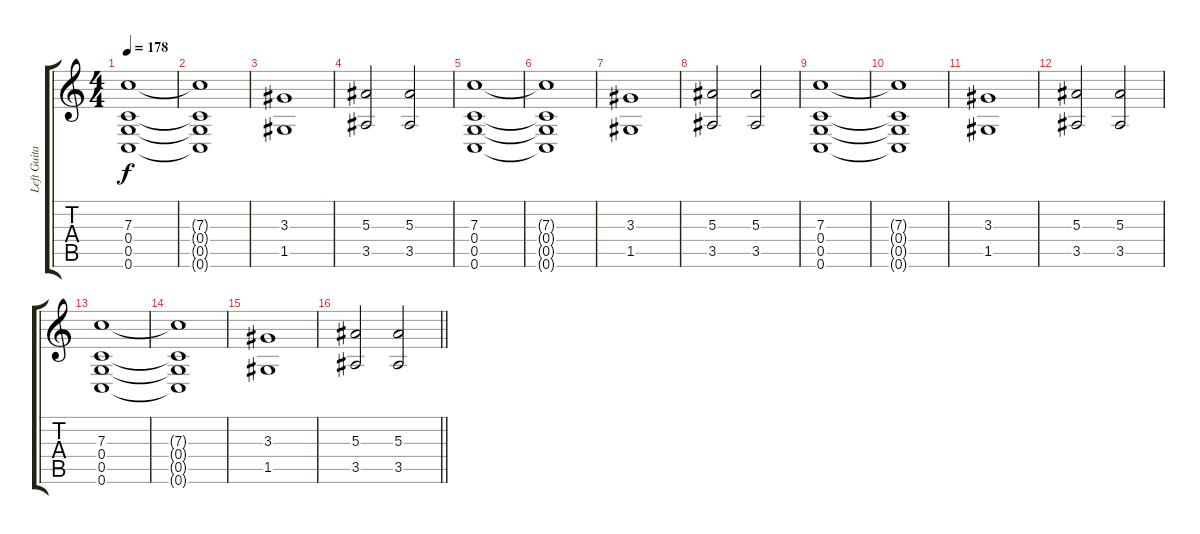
\track ("Left Guitar" "Left Guita") {instrument distortionguitar}
\staff {score tabs}
\tuning (D4 A3 F3 C3 G2 C2) {hide}
\ts (4 4)
\tempo 178
\clef g2
\ks c
(7.3 0.4 0.5 0.6).1{dy f} |
(7.3{t} 0.4{t} 0.5{t} 0.6{t}).1 |
(3.3 1.5).1 |
(5.3 3.5).2 (5.3 3.5).2 |
(7.3 0.4 0.5 0.6).1 |
(7.3{t} 0.4{t} 0.5{t} 0.6{t}).1 |
(3.3 1.5).1 |
(5.3 3.5).2 (5.3 3.5).2 |
(7.3 0.4 0.5 0.6).1 |
(7.3{t} 0.4{t} 0.5{t} 0.6{t}).1 |
(3.3 1.5).1 |
(5.3 3.5).2 (5.3 3.5).2 |
(7.3 0.4 0.5 0.6).1 |
(7.3{t} 0.4{t} 0.5{t} 0.6{t}).1 |
(3.3 1.5).1 |
\barLineRight lightlight
(5.3 3.5).2 (5.3 3.5).2
